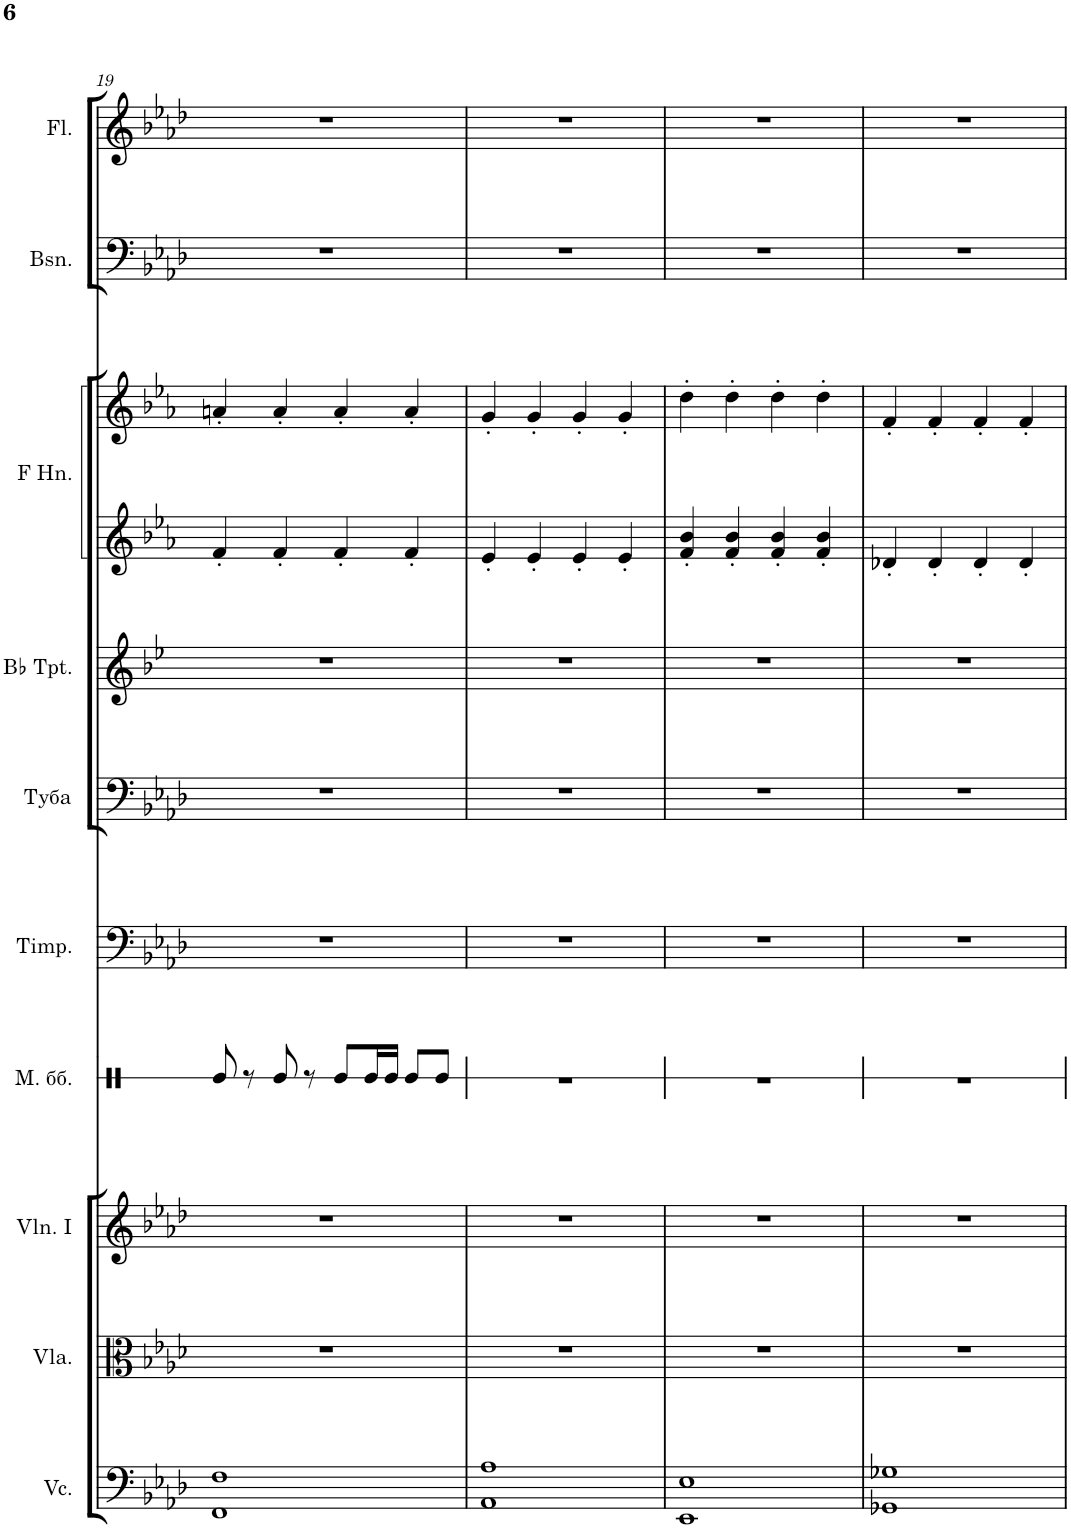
**kern	**kern	**kern	**kern	**kern	**kern	**kern	**kern	**kern	**kern	**kern
*part10	*part9	*part8	*part7	*part6	*part5	*part4	*part3	*part3	*part2	*part1
*staff11	*staff10	*staff9	*staff8	*staff7	*staff6	*staff5	*staff4	*staff3	*staff2	*staff1
*I"Violoncellos	*I"Violas	*I"Violins I	*I"Малый барабан	*I"Timpani	*I"Туба	*I"Trumpets in Bb	*I"Horns in F	*	*I"Bassoons	*I"Flutes
*I'Vc.	*I'Vla.	*I'Vln. I	*	*I'Timp.	*	*	*	*	*I'Bsn.	*I'Fl.
!!LO:PB:g=z
*clefF4	*clefC3	*clefG2	*clefX	*clefF4	*clefF4	*clefG2	*clefG2	*clefG2	*clefF4	*clefG2
*	*	*	*	*	*	*Trd1c2	*Trd4c7	*Trd4c7	*	*
*k[b-e-a-d-]	*k[b-e-a-d-]	*k[b-e-a-d-]	*k[]	*k[b-e-a-d-]	*k[b-e-a-d-]	*k[b-e-]	*k[b-e-a-]	*k[b-e-a-]	*k[b-e-a-d-]	*k[b-e-a-d-]
*M4/4	*M4/4	*M4/4	*M4/4	*M4/4	*M4/4	*M4/4	*M4/4	*M4/4	*M4/4	*M4/4
=19	=19	=19	=19	=19	=19	=19	=19	=19	=19	=19
1FF 1F	1r	1r	8Re/	1r	1r	1r	4f'/	4an'/	1r	1r
.	.	.	8r	.	.	.	.	.	.	.
.	.	.	8Re/	.	.	.	4f'/	4a'/	.	.
.	.	.	8r	.	.	.	.	.	.	.
.	.	.	8Re/L	.	.	.	4f'/	4a'/	.	.
.	.	.	16Re/L	.	.	.	.	.	.	.
.	.	.	16Re/JJ	.	.	.	.	.	.	.
.	.	.	8Re/L	.	.	.	4f'/	4a'/	.	.
.	.	.	8Re/J	.	.	.	.	.	.	.
=20	=20	=20	=20	=20	=20	=20	=20	=20	=20	=20
1AA- 1A-	1r	1r	1r	1r	1r	1r	4e-'/	4g'/	1r	1r
.	.	.	.	.	.	.	4e-'/	4g'/	.	.
.	.	.	.	.	.	.	4e-'/	4g'/	.	.
.	.	.	.	.	.	.	4e-'/	4g'/	.	.
=21	=21	=21	=21	=21	=21	=21	=21	=21	=21	=21
1EE- 1E-	1r	1r	1r	1r	1r	1r	4f/' 4b-/'	4dd'\	1r	1r
.	.	.	.	.	.	.	4f/' 4b-/'	4dd'\	.	.
.	.	.	.	.	.	.	4f/' 4b-/'	4dd'\	.	.
.	.	.	.	.	.	.	4f/' 4b-/'	4dd'\	.	.
=22	=22	=22	=22	=22	=22	=22	=22	=22	=22	=22
1GG-X 1G-X	1r	1r	1r	1r	1r	1r	4d-X'/	4f'/	1r	1r
.	.	.	.	.	.	.	4d-'/	4f'/	.	.
.	.	.	.	.	.	.	4d-'/	4f'/	.	.
.	.	.	.	.	.	.	4d-'/	4f'/	.	.
=	=	=	=	=	=	=	=	=	=	=
*-	*-	*-	*-	*-	*-	*-	*-	*-	*-	*-
